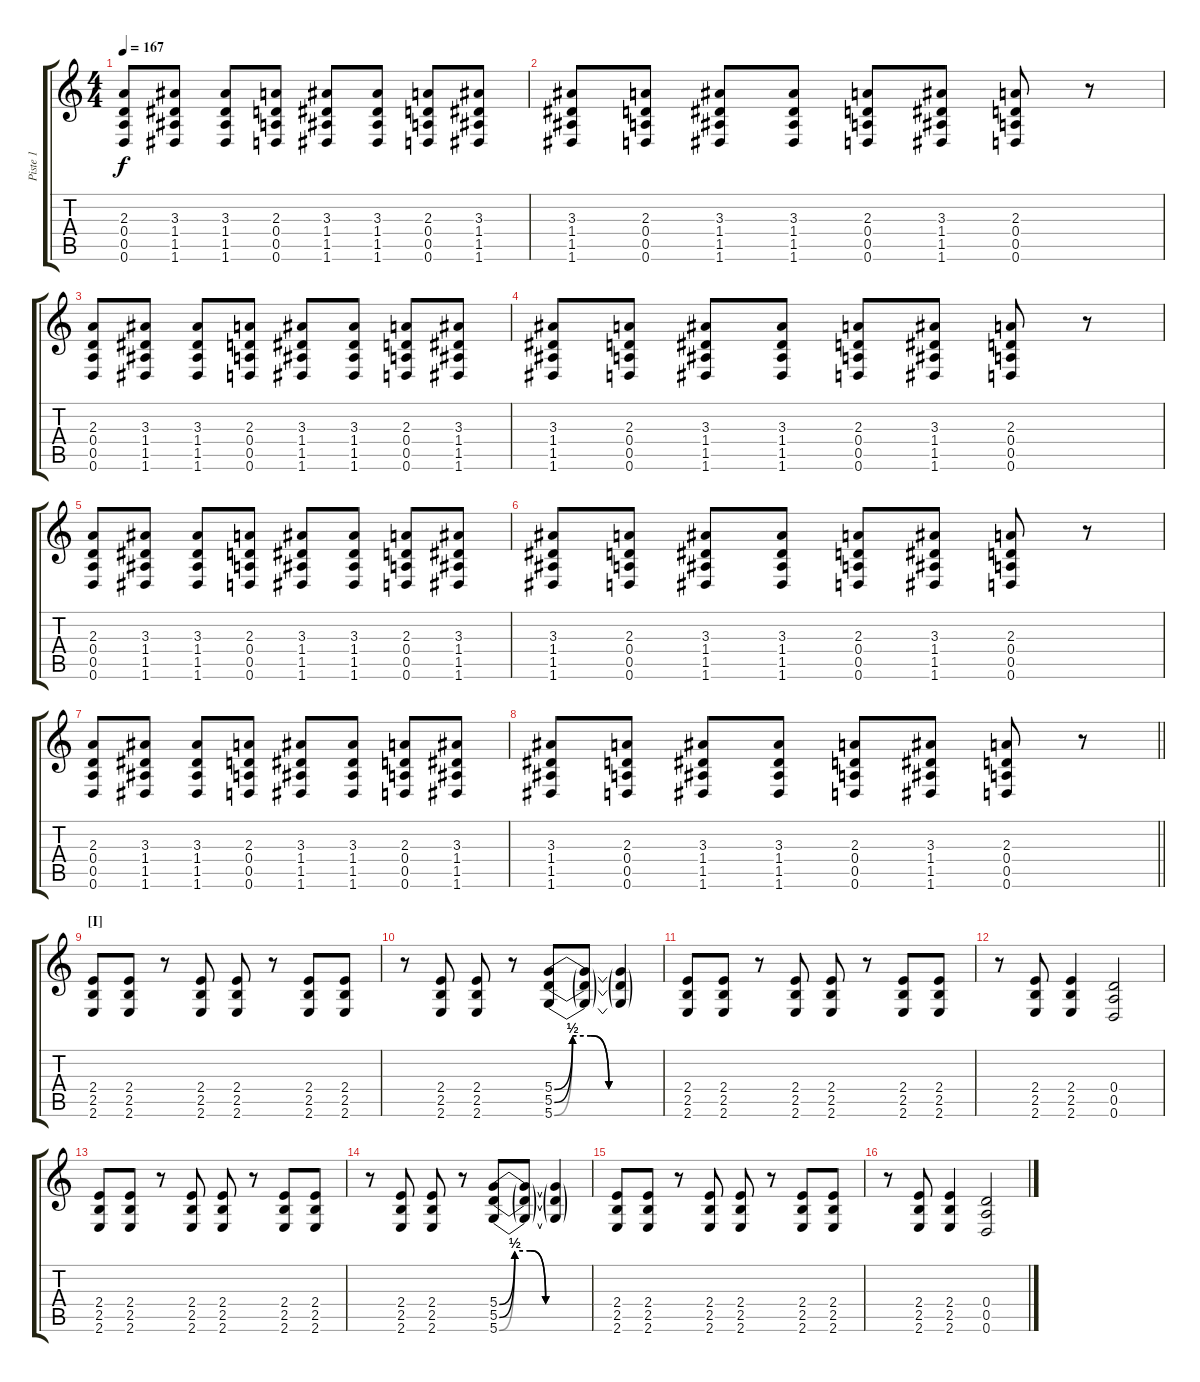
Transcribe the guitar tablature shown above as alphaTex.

\track ("Piste 1" "Piste 1") {instrument distortionguitar}
\staff {score tabs}
\tuning (E4 B3 G3 D3 A2 D2) {hide}
\ts (4 4)
\tempo 167
\clef g2
\ks c
(2.3 0.4 0.5 0.6).8{dy f} (3.3 1.4 1.5 1.6).8 (3.3 1.4 1.5 1.6).8 (2.3 0.4 0.5 0.6).8 (3.3 1.4 1.5 1.6).8 (3.3 1.4 1.5 1.6).8 (2.3 0.4 0.5 0.6).8 (3.3 1.4 1.5 1.6).8 |
(3.3 1.4 1.5 1.6).8 (2.3 0.4 0.5 0.6).8 (3.3 1.4 1.5 1.6).8 (3.3 1.4 1.5 1.6).8 (2.3 0.4 0.5 0.6).8 (3.3 1.4 1.5 1.6).8 (2.3 0.4 0.5 0.6).8 r.8 |
(2.3 0.4 0.5 0.6).8 (3.3 1.4 1.5 1.6).8 (3.3 1.4 1.5 1.6).8 (2.3 0.4 0.5 0.6).8 (3.3 1.4 1.5 1.6).8 (3.3 1.4 1.5 1.6).8 (2.3 0.4 0.5 0.6).8 (3.3 1.4 1.5 1.6).8 |
(3.3 1.4 1.5 1.6).8 (2.3 0.4 0.5 0.6).8 (3.3 1.4 1.5 1.6).8 (3.3 1.4 1.5 1.6).8 (2.3 0.4 0.5 0.6).8 (3.3 1.4 1.5 1.6).8 (2.3 0.4 0.5 0.6).8 r.8 |
(2.3 0.4 0.5 0.6).8 (3.3 1.4 1.5 1.6).8 (3.3 1.4 1.5 1.6).8 (2.3 0.4 0.5 0.6).8 (3.3 1.4 1.5 1.6).8 (3.3 1.4 1.5 1.6).8 (2.3 0.4 0.5 0.6).8 (3.3 1.4 1.5 1.6).8 |
(3.3 1.4 1.5 1.6).8 (2.3 0.4 0.5 0.6).8 (3.3 1.4 1.5 1.6).8 (3.3 1.4 1.5 1.6).8 (2.3 0.4 0.5 0.6).8 (3.3 1.4 1.5 1.6).8 (2.3 0.4 0.5 0.6).8 r.8 |
(2.3 0.4 0.5 0.6).8 (3.3 1.4 1.5 1.6).8 (3.3 1.4 1.5 1.6).8 (2.3 0.4 0.5 0.6).8 (3.3 1.4 1.5 1.6).8 (3.3 1.4 1.5 1.6).8 (2.3 0.4 0.5 0.6).8 (3.3 1.4 1.5 1.6).8 |
\barLineRight lightlight
(3.3 1.4 1.5 1.6).8 (2.3 0.4 0.5 0.6).8 (3.3 1.4 1.5 1.6).8 (3.3 1.4 1.5 1.6).8 (2.3 0.4 0.5 0.6).8 (3.3 1.4 1.5 1.6).8 (2.3 0.4 0.5 0.6).8 r.8 |
\section ("" "[I]")
(2.4 2.5 2.6).8{volume 13 balance 8} (2.4 2.5 2.6).8 r.8 (2.4 2.5 2.6).8 (2.4 2.5 2.6).8 r.8 (2.4 2.5 2.6).8 (2.4 2.5 2.6).8 |
r.8 (2.4 2.5 2.6).8 (2.4 2.5 2.6).8 r.8 (5.4{be (custom 0 0 10 2 20 2 30 0 60 0)} 5.5{be (custom 0 0 10 2 20 2 30 0 60 0)} 5.6{be (custom 0 0 10 2 20 2 30 0 60 0)}).8 (5.4{t} 5.5{t} 5.6{t}).8 (5.4{t} 5.5{t} 5.6{t}).4 |
(2.4 2.5 2.6).8 (2.4 2.5 2.6).8 r.8 (2.4 2.5 2.6).8 (2.4 2.5 2.6).8 r.8 (2.4 2.5 2.6).8 (2.4 2.5 2.6).8 |
r.8 (2.4 2.5 2.6).8 (2.4 2.5 2.6).4 (0.4 0.5 0.6).2 |
(2.4 2.5 2.6).8 (2.4 2.5 2.6).8 r.8 (2.4 2.5 2.6).8 (2.4 2.5 2.6).8 r.8 (2.4 2.5 2.6).8 (2.4 2.5 2.6).8 |
r.8 (2.4 2.5 2.6).8 (2.4 2.5 2.6).8 r.8 (5.4{be (custom 0 0 10 2 20 2 30 0 60 0)} 5.5{be (custom 0 0 10 2 20 2 30 0 60 0)} 5.6{be (custom 0 0 10 2 20 2 30 0 60 0)}).8 (5.4{t} 5.5{t} 5.6{t}).8 (5.4{t} 5.5{t} 5.6{t}).4 |
(2.4 2.5 2.6).8 (2.4 2.5 2.6).8 r.8 (2.4 2.5 2.6).8 (2.4 2.5 2.6).8 r.8 (2.4 2.5 2.6).8 (2.4 2.5 2.6).8 |
r.8 (2.4 2.5 2.6).8 (2.4 2.5 2.6).4 (0.4 0.5 0.6).2
